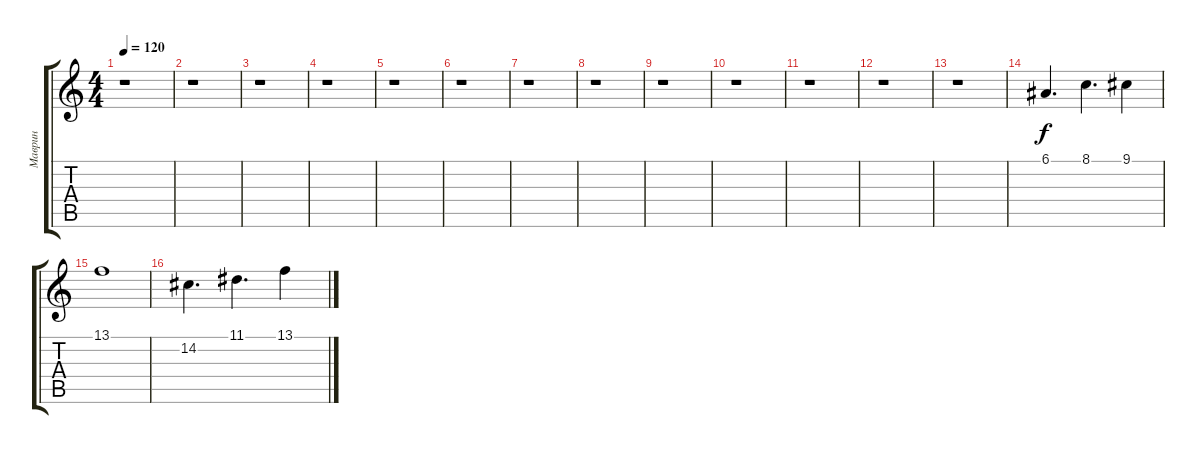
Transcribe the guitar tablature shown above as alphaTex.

\track ("Маврин" "Маврин") {instrument lead5charang}
\staff {score tabs}
\tuning (E4 B3 G3 D3 A2 E2) {hide}
\ts (4 4)
\tempo 120
\clef g2
\ks c
r.1{dy f} |
r.1 |
r.1 |
r.1 |
r.1 |
r.1 |
r.1 |
r.1 |
r.1 |
r.1 |
r.1 |
r.1 |
r.1 |
6.1.4{d instrument overdrivenguitar} 8.1.4{d} 9.1.4 |
13.1.1 |
14.2.4{d} 11.1.4{d} 13.1.4
